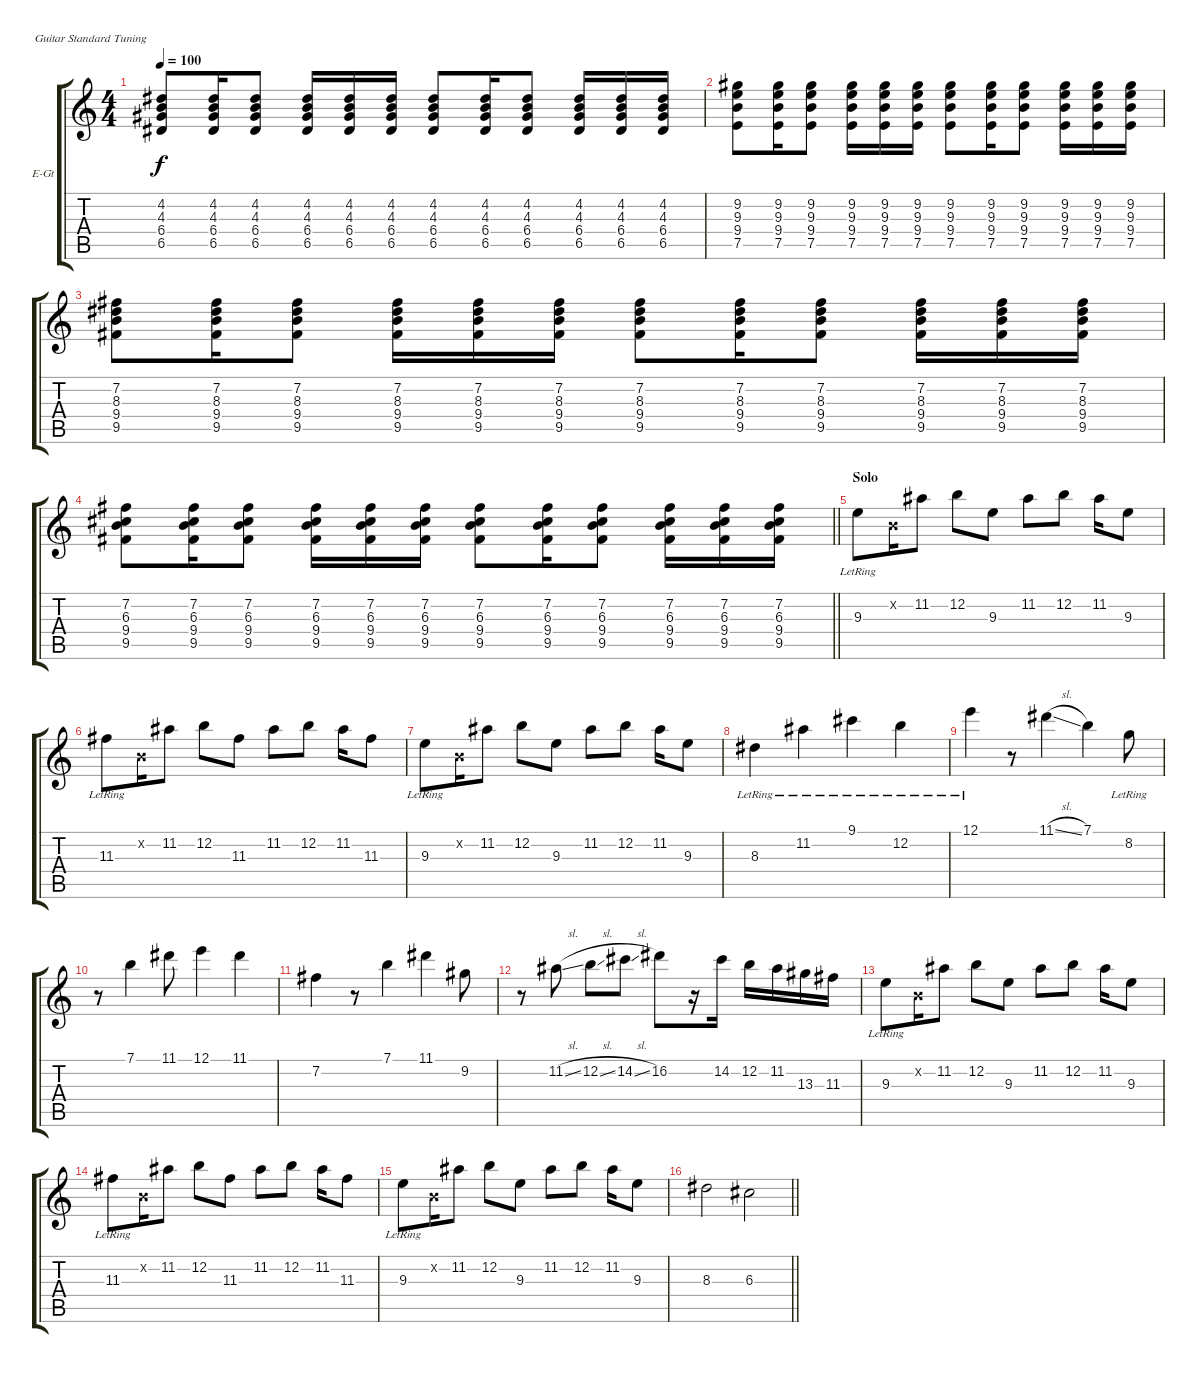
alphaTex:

\bracketExtendMode groupsimilarinstruments
\firstSystemTrackNameOrientation horizontal
\otherSystemsTrackNameOrientation horizontal
\track ("Nick Valensi" "E-Gt") {instrument overdrivenguitar}
\staff {score tabs}
\tuning (E4 B3 G3 D3 A2 E2)
\ts (4 4)
\tempo 100
\clef g2
\ks c
(4.2 4.3 6.4 6.5).8{dy f} (4.2 4.3 6.4 6.5).16 (4.2 4.3 6.4 6.5).8 (4.2 4.3 6.4 6.5).16 (4.2 4.3 6.4 6.5).16 (4.2 4.3 6.4 6.5).16 (4.2 4.3 6.4 6.5).8 (4.2 4.3 6.4 6.5).16 (4.2 4.3 6.4 6.5).8 (4.2 4.3 6.4 6.5).16 (4.2 4.3 6.4 6.5).16 (4.2 4.3 6.4 6.5).16 |
(9.2 9.3 9.4 7.5).8 (9.2 9.3 9.4 7.5).16 (9.2 9.3 9.4 7.5).8 (9.2 9.3 9.4 7.5).16 (9.2 9.3 9.4 7.5).16 (9.2 9.3 9.4 7.5).16 (9.2 9.3 9.4 7.5).8 (9.2 9.3 9.4 7.5).16 (9.2 9.3 9.4 7.5).8 (9.2 9.3 9.4 7.5).16 (9.2 9.3 9.4 7.5).16 (9.2 9.3 9.4 7.5).16 |
(7.2 8.3 9.4 9.5).8 (7.2 8.3 9.4 9.5).16 (7.2 8.3 9.4 9.5).8 (7.2 8.3 9.4 9.5).16 (7.2 8.3 9.4 9.5).16 (7.2 8.3 9.4 9.5).16 (7.2 8.3 9.4 9.5).8 (7.2 8.3 9.4 9.5).16 (7.2 8.3 9.4 9.5).8 (7.2 8.3 9.4 9.5).16 (7.2 8.3 9.4 9.5).16 (7.2 8.3 9.4 9.5).16 |
\barLineRight lightlight
(7.2 6.3 9.4 9.5).8 (7.2 6.3 9.4 9.5).16 (7.2 6.3 9.4 9.5).8 (7.2 6.3 9.4 9.5).16 (7.2 6.3 9.4 9.5).16 (7.2 6.3 9.4 9.5).16 (7.2 6.3 9.4 9.5).8 (7.2 6.3 9.4 9.5).16 (7.2 6.3 9.4 9.5).8 (7.2 6.3 9.4 9.5).16 (7.2 6.3 9.4 9.5).16 (7.2 6.3 9.4 9.5).16 |
\section ("" "Solo")
9.3{lr}.8 0.2{x}.16 11.2.8 12.2.8 9.3.8 11.2.8 12.2.8 11.2.16 9.3.8 |
11.3{lr}.8 0.2{x}.16 11.2.8 12.2.8 11.3.8 11.2.8 12.2.8 11.2.16 11.3.8 |
9.3{lr}.8 0.2{x}.16 11.2.8 12.2.8 9.3.8 11.2.8 12.2.8 11.2.16 9.3.8 |
8.3{lr}.4 11.2{lr}.4 9.1{lr}.4 12.2{lr}.4 |
12.1{lr}.4 r.8 11.1{sl}.4 7.1.4 8.2{lr}.8 |
r.8 7.1.4 11.1.8 12.1.4 11.1.4 |
7.2.4 r.8 7.1.4 11.1.4 9.2.8 |
r.8 11.2{sl}.8 12.2{sl}.8 14.2{sl}.8 16.2.8 r.16 14.2.16 12.2.16 11.2.16 13.3.16 11.3.16 |
9.3{lr}.8 0.2{x}.16 11.2.8 12.2.8 9.3.8 11.2.8 12.2.8 11.2.16 9.3.8 |
11.3{lr}.8 0.2{x}.16 11.2.8 12.2.8 11.3.8 11.2.8 12.2.8 11.2.16 11.3.8 |
9.3{lr}.8 0.2{x}.16 11.2.8 12.2.8 9.3.8 11.2.8 12.2.8 11.2.16 9.3.8 |
\barLineRight lightlight
8.3.2 6.3.2
